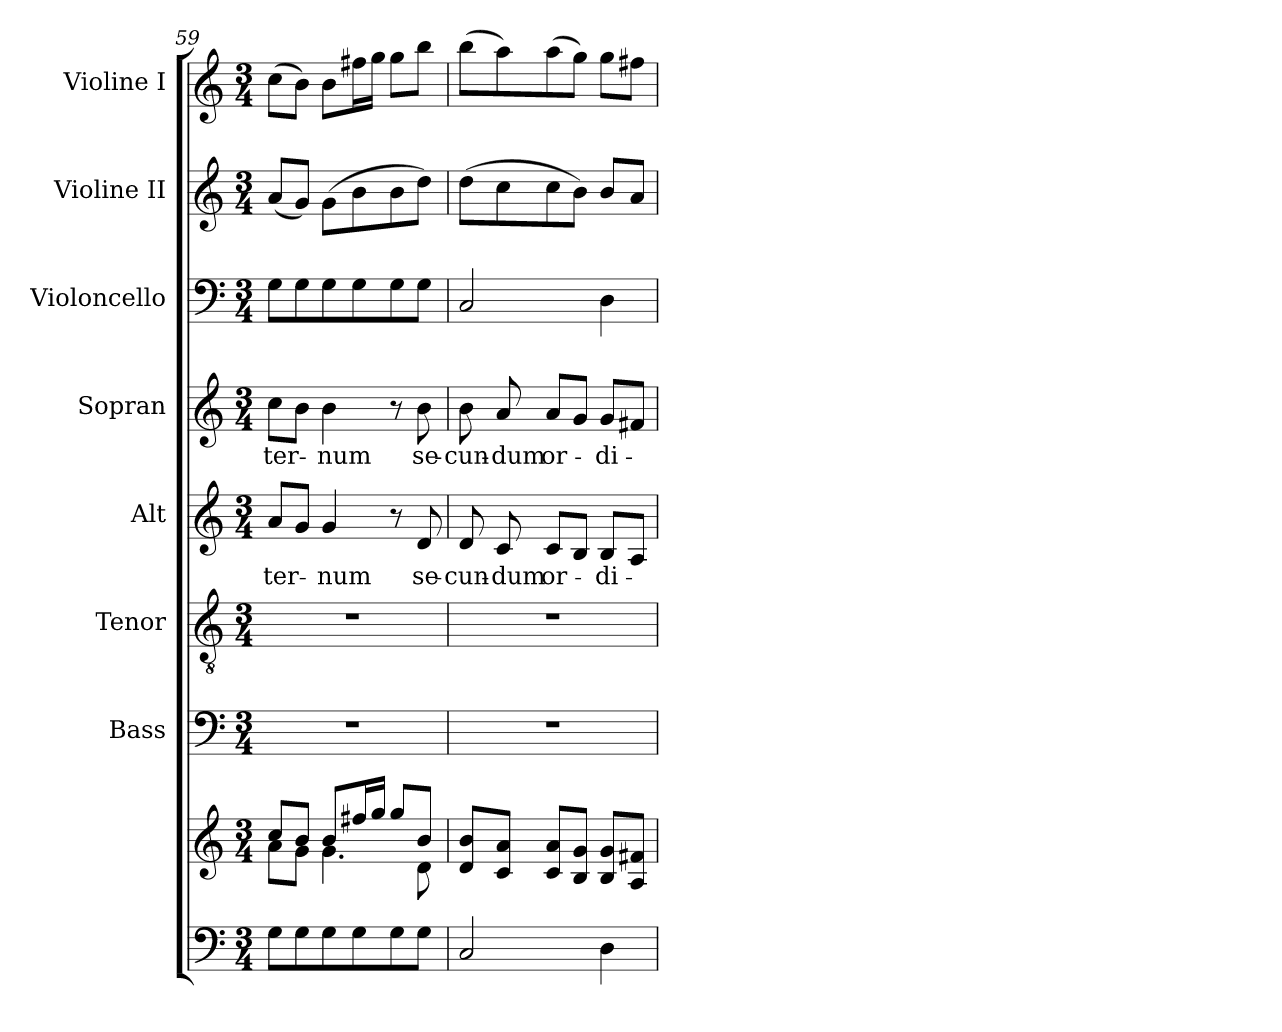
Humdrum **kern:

**kern	**kern	**kern	**kern	**kern	**text	**kern	**text	**kern	**kern	**kern
*part8	*part8	*part7	*part6	*part5	*part5	*part4	*part4	*part3	*part2	*part1
*staff9	*staff8	*staff7	*staff6	*staff5	*staff5	*staff4	*staff4	*staff3	*staff2	*staff1
*	*	*I"Bass	*I"Tenor	*I"Alt	*	*I"Sopran	*	*I"Violoncello	*I"Violine II	*I"Violine I
*	*	*I'B.	*I'T.	*I'A.	*	*I'S.	*	*I'Vc.	*I'Vl. II	*I'Vl. I
*clefF4	*clefG2	*clefF4	*clefGv2	*clefG2	*	*clefG2	*	*clefF4	*clefG2	*clefG2
*	*	*	*	*	*	*	*	*ITrd7c12	*	*
*k[]	*k[]	*k[]	*k[]	*k[]	*	*k[]	*	*k[]	*k[]	*k[]
*C:	*C:	*C:	*C:	*C:	*	*C:	*	*C:	*C:	*C:
*M3/4	*M3/4	*M3/4	*M3/4	*M3/4	*	*M3/4	*	*M3/4	*M3/4	*M3/4
=59	=59	=59	=59	=59	=59	=59	=59	=59	=59	=59
*	*^	*	*	*	*	*	*	*	*	*
!	!	!	!	!	!	!LO:LY:b	!	!LO:LY:b	!	!	!
8G\L	8cc/L	8a\L	2.r	2.r	8a/L	-ter-	8cc\L	-ter-	8GG\L	(<8a/L	(>8cc\L
8G\	8b/J	8g\J	.	.	8g/J	.	8b\J	.	8GG\	8g/J)	8b\J)
!	!	!	!	!	!	!LO:LY:b	!	!LO:LY:b	!	!	!
8G\	8b/L	4.g\	.	.	4g/	-num	4b\	-num	8GG\	(>8g\L	8b\L
8G\	16ff#X/L	.	.	.	.	.	.	.	8GG\	8b\	16ff#X\L
.	16gg/JJ	.	.	.	.	.	.	.	.	.	16gg\JJ
8G\	8gg/L	.	.	.	8r	.	8r	.	8GG\	8b\	8gg\L
!	!	!	!	!	!	!LO:LY:b	!	!LO:LY:b	!	!	!
8G\J	8b/J	8d\	.	.	8d/	se-	8b\	se-	8GG\J	8dd\J)	8bb\J
=60	=60	=60	=60	=60	=60	=60	=60	=60	=60	=60	=60
!	!	!	!	!	!	!LO:LY:b	!	!LO:LY:b	!	!	!
*	*v	*v	*	*	*	*	*	*	*	*	*
2C/	8d/ 8b/L	2.r	2.r	8d/	-cun-	8b\	-cun-	2CC/	(>8dd\L	(>8bb\L
!	!	!	!	!	!LO:LY:b	!	!LO:LY:b	!	!	!
.	8c/ 8a/J	.	.	8c/	-dum	8a/	-dum	.	8cc\	8aa\)
!	!	!	!	!	!LO:LY:b	!	!LO:LY:b	!	!	!
.	8c/ 8a/L	.	.	8c/L	or-	8a/L	or-	.	8cc\	(>8aa\
.	8B/ 8g/J	.	.	8B/J	.	8g/J	.	.	8b\J)	8gg\J)
!	!	!	!	!	!LO:LY:b	!	!LO:LY:b	!	!	!
4D\	8B/ 8g/L	.	.	8B/L	-di-	8g/L	-di-	4DD\	8b/L	8gg\L
.	8A/ 8f#X/J	.	.	8A/J	.	8f#X/J	.	.	8a/J	8ff#X\J
=	=	=	=	=	=	=	=	=	=	=
*-	*-	*-	*-	*-	*-	*-	*-	*-	*-	*-
